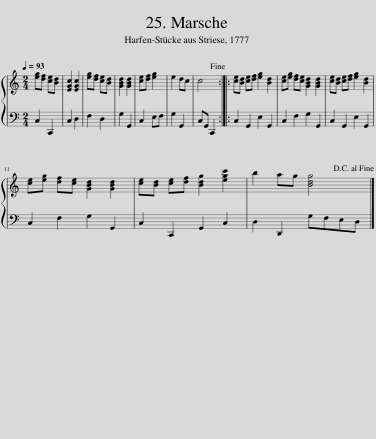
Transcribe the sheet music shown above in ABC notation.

X:1
%%score { 1 | 2 }
L:1/8
Q:1/4=93
M:2/4
I:linebreak $
K:C
V:1 treble
V:2 bass
V:1
 [eg][df] [ce][Bd] | [EGc]2 [EGc]2 | [eg][df] [ce][Bd] | [GBd]2 [GBd]2 | [ce][df] [eg]2 | %5
 e2 dc | c4!fine! :: [ce][Bd] [ce][df] [eg]2 [Bd]2 | [ce][eg] [df][ce] [GBd]2 [GBd]2 | [ce][Bd] [ce][df] [eg]2 [Bd]2 |$ %10
 [ce][eg] [df][ce] [GBd]2 [GBd]2 | [ce][Bd] [ce][df] [Bdg]2 [egc']2 | b2 ag [Bdg]4!D.C.! |] %13
V:2
 C,2 C,,2 | C,2 D,2 | F,2 D,2 | G,2 G,,2 | C,2 E,F, | %5
 G,2 G,,2 | C,G,, C,,2 :: C,2 G,,2 E,2 G,,2 | C,2 F,2 G,2 G,,2 | C,2 G,,2 E,2 G,,2 |$ %10
 C,2 F,2 G,2 G,,2 | C,2 C,,2 G,,2 C,2 | D,2 D,,2 G,F,E,D, |] %13
